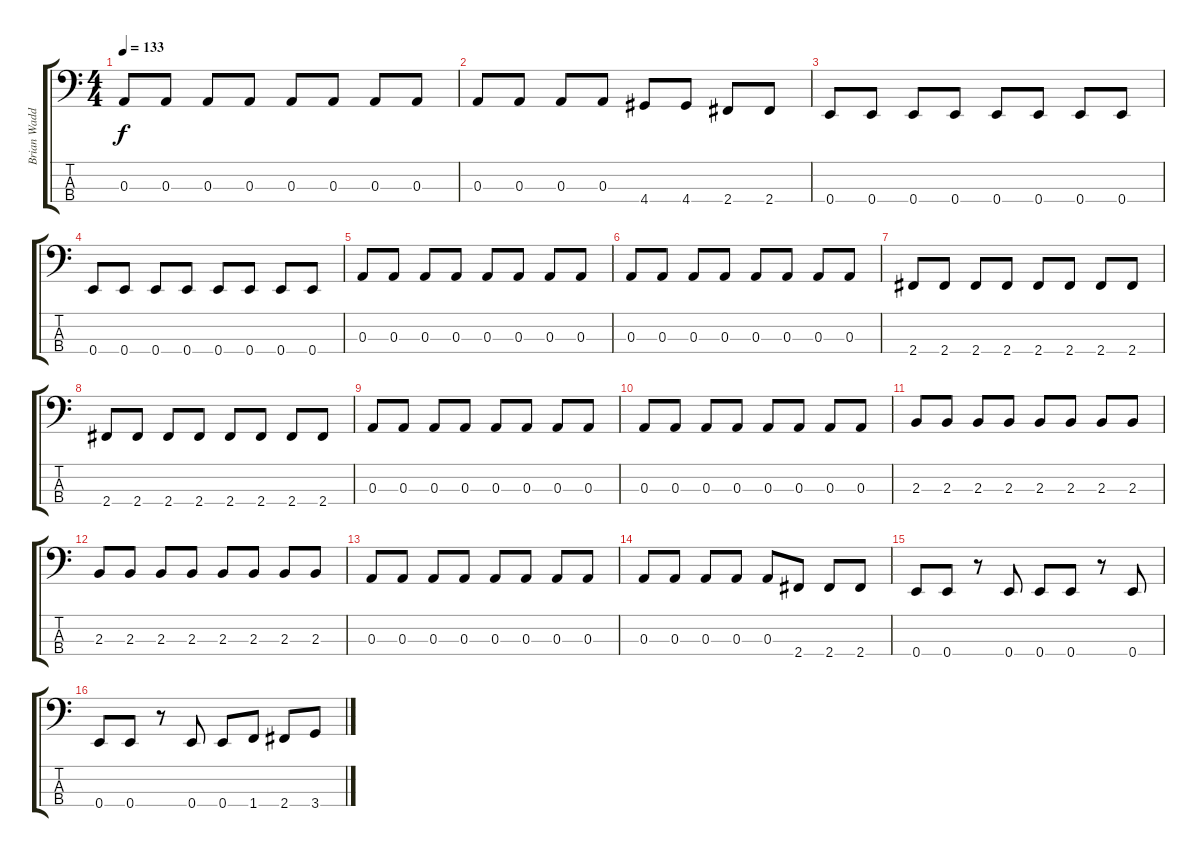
\track ("Brian Waddell" "Brian Wadd") {instrument electricbasspick}
\staff {score tabs}
\tuning (G2 D2 A1 E1) {hide}
\ts (4 4)
\tempo 133
\clef f4
\ks c
0.3.8{dy f} 0.3.8 0.3.8 0.3.8 0.3.8 0.3.8 0.3.8 0.3.8 |
0.3.8 0.3.8 0.3.8 0.3.8 4.4.8 4.4.8 2.4.8 2.4.8 |
0.4.8 0.4.8 0.4.8 0.4.8 0.4.8 0.4.8 0.4.8 0.4.8 |
0.4.8 0.4.8 0.4.8 0.4.8 0.4.8 0.4.8 0.4.8 0.4.8 |
0.3.8 0.3.8 0.3.8 0.3.8 0.3.8 0.3.8 0.3.8 0.3.8 |
0.3.8 0.3.8 0.3.8 0.3.8 0.3.8 0.3.8 0.3.8 0.3.8 |
2.4.8 2.4.8 2.4.8 2.4.8 2.4.8 2.4.8 2.4.8 2.4.8 |
2.4.8 2.4.8 2.4.8 2.4.8 2.4.8 2.4.8 2.4.8 2.4.8 |
0.3.8 0.3.8 0.3.8 0.3.8 0.3.8 0.3.8 0.3.8 0.3.8 |
0.3.8 0.3.8 0.3.8 0.3.8 0.3.8 0.3.8 0.3.8 0.3.8 |
2.3.8 2.3.8 2.3.8 2.3.8 2.3.8 2.3.8 2.3.8 2.3.8 |
2.3.8 2.3.8 2.3.8 2.3.8 2.3.8 2.3.8 2.3.8 2.3.8 |
0.3.8 0.3.8 0.3.8 0.3.8 0.3.8 0.3.8 0.3.8 0.3.8 |
0.3.8 0.3.8 0.3.8 0.3.8 0.3.8 2.4.8 2.4.8 2.4.8 |
0.4.8 0.4.8 r.8 0.4.8 0.4.8 0.4.8 r.8 0.4.8 |
0.4.8 0.4.8 r.8 0.4.8 0.4.8 1.4.8 2.4.8 3.4.8
